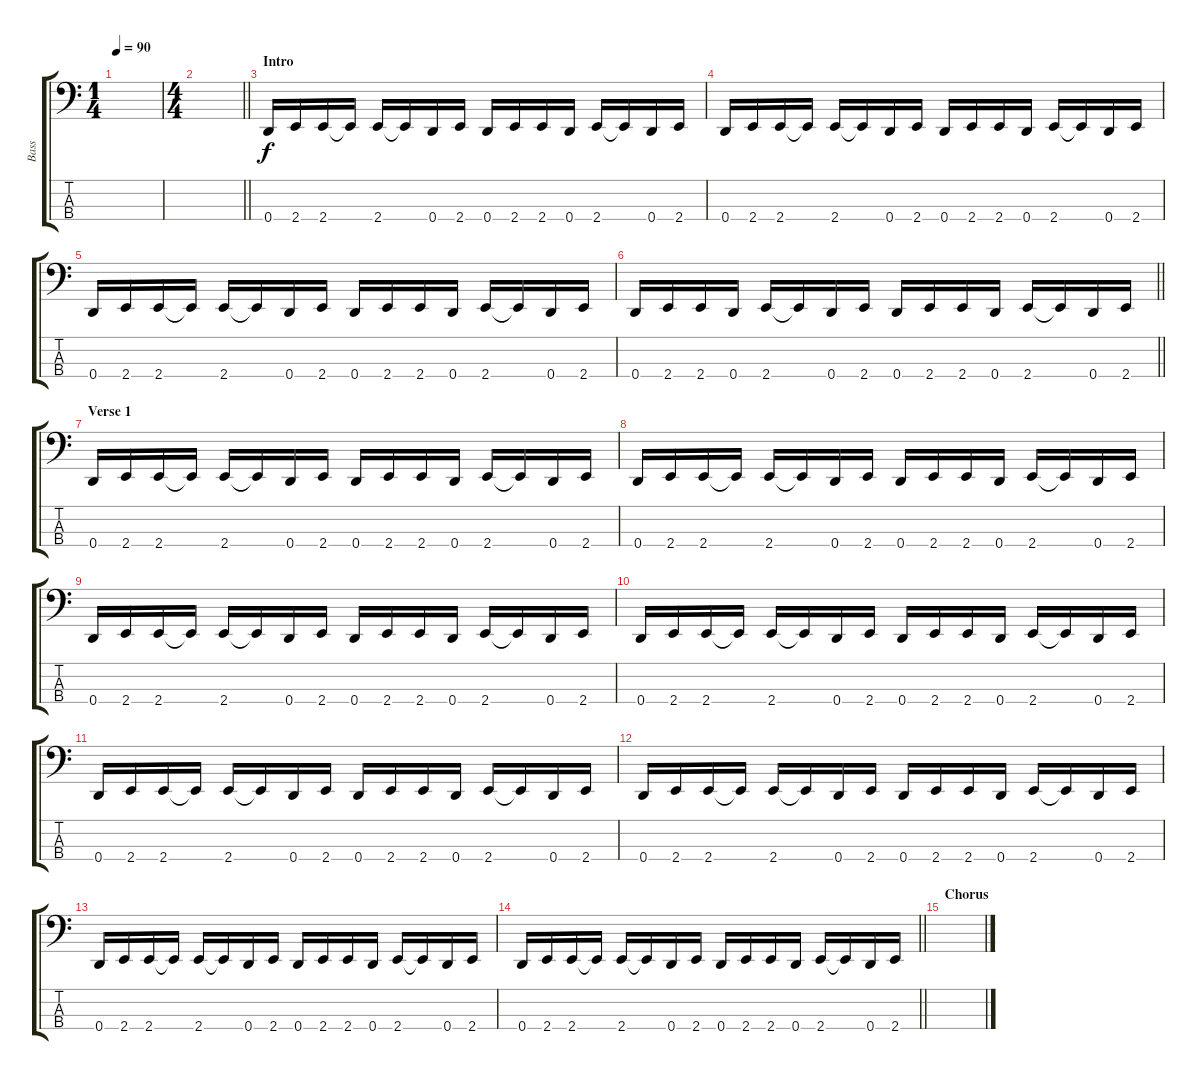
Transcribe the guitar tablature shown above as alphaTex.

\track ("Bass" "Bass") {instrument electricbassfinger}
\staff {score tabs}
\tuning (G2 D2 A1 D1) {hide}
\ts (1 4)
\tempo 90
\clef f4
\ks c
|
\ts (4 4)
\barLineRight lightlight
|
\section ("" "Intro")
0.4.16 2.4.16 2.4.16 2.4{t}.16 2.4.16 2.4{t}.16 0.4.16 2.4.16 0.4.16 2.4.16 2.4.16 0.4.16 2.4.16 2.4{t}.16 0.4.16 2.4.16 |
0.4.16 2.4.16 2.4.16 2.4{t}.16 2.4.16 2.4{t}.16 0.4.16 2.4.16 0.4.16 2.4.16 2.4.16 0.4.16 2.4.16 2.4{t}.16 0.4.16 2.4.16 |
0.4.16 2.4.16 2.4.16 2.4{t}.16 2.4.16 2.4{t}.16 0.4.16 2.4.16 0.4.16 2.4.16 2.4.16 0.4.16 2.4.16 2.4{t}.16 0.4.16 2.4.16 |
\barLineRight lightlight
0.4.16 2.4.16 2.4.16 0.4.16 2.4.16 2.4{t}.16 0.4.16 2.4.16 0.4.16 2.4.16 2.4.16 0.4.16 2.4.16 2.4{t}.16 0.4.16 2.4.16 |
\section ("" "Verse 1")
0.4.16 2.4.16 2.4.16 2.4{t}.16 2.4.16 2.4{t}.16 0.4.16 2.4.16 0.4.16 2.4.16 2.4.16 0.4.16 2.4.16 2.4{t}.16 0.4.16 2.4.16 |
0.4.16 2.4.16 2.4.16 2.4{t}.16 2.4.16 2.4{t}.16 0.4.16 2.4.16 0.4.16 2.4.16 2.4.16 0.4.16 2.4.16 2.4{t}.16 0.4.16 2.4.16 |
0.4.16 2.4.16 2.4.16 2.4{t}.16 2.4.16 2.4{t}.16 0.4.16 2.4.16 0.4.16 2.4.16 2.4.16 0.4.16 2.4.16 2.4{t}.16 0.4.16 2.4.16 |
0.4.16 2.4.16 2.4.16 2.4{t}.16 2.4.16 2.4{t}.16 0.4.16 2.4.16 0.4.16 2.4.16 2.4.16 0.4.16 2.4.16 2.4{t}.16 0.4.16 2.4.16 |
0.4.16 2.4.16 2.4.16 2.4{t}.16 2.4.16 2.4{t}.16 0.4.16 2.4.16 0.4.16 2.4.16 2.4.16 0.4.16 2.4.16 2.4{t}.16 0.4.16 2.4.16 |
0.4.16 2.4.16 2.4.16 2.4{t}.16 2.4.16 2.4{t}.16 0.4.16 2.4.16 0.4.16 2.4.16 2.4.16 0.4.16 2.4.16 2.4{t}.16 0.4.16 2.4.16 |
0.4.16 2.4.16 2.4.16 2.4{t}.16 2.4.16 2.4{t}.16 0.4.16 2.4.16 0.4.16 2.4.16 2.4.16 0.4.16 2.4.16 2.4{t}.16 0.4.16 2.4.16 |
\barLineRight lightlight
0.4.16 2.4.16 2.4.16 2.4{t}.16 2.4.16 2.4{t}.16 0.4.16 2.4.16 0.4.16 2.4.16 2.4.16 0.4.16 2.4.16 2.4{t}.16 0.4.16 2.4.16 |
\section ("" "Chorus")
